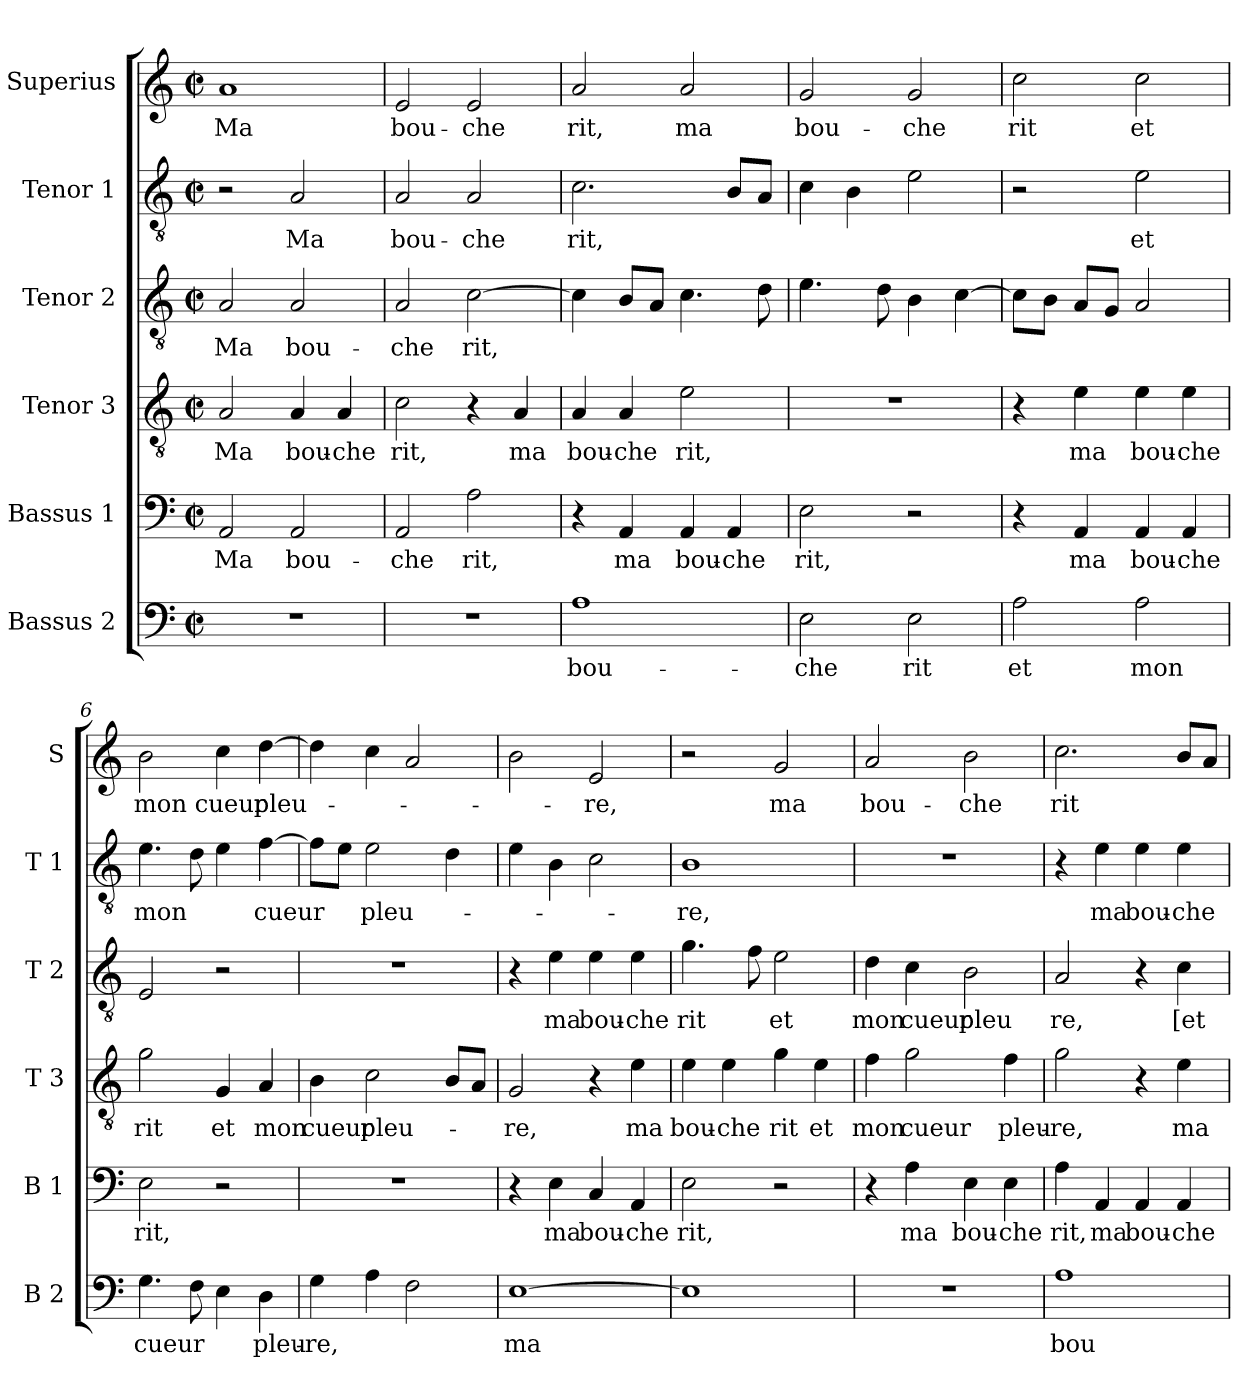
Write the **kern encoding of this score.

**kern	**text	**kern	**text	**kern	**text	**kern	**text	**kern	**text	**kern	**text
*part6	*part6	*part5	*part5	*part4	*part4	*part3	*part3	*part2	*part2	*part1	*part1
*staff6	*staff6	*staff5	*staff5	*staff4	*staff4	*staff3	*staff3	*staff2	*staff2	*staff1	*staff1
*I"Bassus 2	*	*I"Bassus 1	*	*I"Tenor 3	*	*I"Tenor 2	*	*I"Tenor 1	*	*I"Superius	*
*I'B 2	*	*I'B 1	*	*I'T 3	*	*I'T 2	*	*I'T 1	*	*I'S	*
*clefF4	*	*clefF4	*	*clefGv2	*	*clefGv2	*	*clefGv2	*	*clefG2	*
*k[]	*	*k[]	*	*k[]	*	*k[]	*	*k[]	*	*k[]	*
*M2/2	*	*M2/2	*	*M2/2	*	*M2/2	*	*M2/2	*	*M2/2	*
*met(c|)	*	*met(c|)	*	*met(c|)	*	*met(c|)	*	*met(c|)	*	*met(c|)	*
*MM120	*	*MM120	*	*MM120	*	*MM120	*	*MM120	*	*MM120	*
=1	=1	=1	=1	=1	=1	=1	=1	=1	=1	=1	=1
!	!	!	!LO:LY:b	!	!LO:LY:b	!	!LO:LY:b	!	!	!	!LO:LY:b
1r	.	2AA/	Ma	2A/	Ma	2A/	Ma	2r	.	1a	Ma
!	!	!	!LO:LY:b	!	!LO:LY:b	!	!LO:LY:b	!	!LO:LY:b	!	!
.	.	2AA/	bou-	4A/	bou-	2A/	bou-	2A/	Ma	.	.
!	!	!	!	!	!LO:LY:b	!	!	!	!	!	!
.	.	.	.	4A/	-che	.	.	.	.	.	.
=2	=2	=2	=2	=2	=2	=2	=2	=2	=2	=2	=2
!	!	!	!LO:LY:b	!	!LO:LY:b	!	!LO:LY:b	!	!LO:LY:b	!	!LO:LY:b
1r	.	2AA/	-che	2c\	rit,	2A/	-che	2A/	bou-	2e/	bou-
!	!	!	!LO:LY:b	!	!	!	!LO:LY:b	!	!LO:LY:b	!	!LO:LY:b
.	.	2A\	rit,	4r	.	[2c\	rit,	2A/	-che	2e/	-che
!	!	!	!	!	!LO:LY:b	!	!	!	!	!	!
.	.	.	.	4A/	ma	.	.	.	.	.	.
=3	=3	=3	=3	=3	=3	=3	=3	=3	=3	=3	=3
!	!LO:LY:b	!	!	!	!LO:LY:b	!	!	!	!LO:LY:b	!	!LO:LY:b
1A	bou-	4r	.	4A/	bou-	4c\]	.	2.c\	rit,	2a/	rit,
!	!	!	!LO:LY:b	!	!LO:LY:b	!	!	!	!	!	!
.	.	4AA/	ma	4A/	-che	8B/L	.	.	.	.	.
.	.	.	.	.	.	8A/J	.	.	.	.	.
!	!	!	!LO:LY:b	!	!LO:LY:b	!	!	!	!	!	!LO:LY:b
.	.	4AA/	bou-	2e\	rit,	4.c\	.	.	.	2a/	ma
!	!	!	!LO:LY:b	!	!	!	!	!	!	!	!
.	.	4AA/	-che	.	.	.	.	8B/L	.	.	.
.	.	.	.	.	.	8d\	.	8A/J	.	.	.
=4	=4	=4	=4	=4	=4	=4	=4	=4	=4	=4	=4
!	!LO:LY:b	!	!LO:LY:b	!	!	!	!	!	!	!	!LO:LY:b
2E\	-che	2E\	rit,	1r	.	4.e\	.	4c\	.	2g/	bou-
.	.	.	.	.	.	.	.	4B\	.	.	.
.	.	.	.	.	.	8d\	.	.	.	.	.
!	!LO:LY:b	!	!	!	!	!	!	!	!	!	!LO:LY:b
2E\	rit	2r	.	.	.	4B\	.	2e\	.	2g/	-che
.	.	.	.	.	.	[4c\	.	.	.	.	.
=5	=5	=5	=5	=5	=5	=5	=5	=5	=5	=5	=5
!	!LO:LY:b	!	!	!	!	!	!	!	!	!	!LO:LY:b
2A\	et	4r	.	4r	.	8c\L]	.	2r	.	2cc\	rit
.	.	.	.	.	.	8B\J	.	.	.	.	.
!	!	!	!LO:LY:b	!	!LO:LY:b	!	!	!	!	!	!
.	.	4AA/	ma	4e\	ma	8A/L	.	.	.	.	.
.	.	.	.	.	.	8G/J	.	.	.	.	.
!	!LO:LY:b	!	!LO:LY:b	!	!LO:LY:b	!	!	!	!LO:LY:b	!	!LO:LY:b
2A\	mon	4AA/	bou-	4e\	bou-	2A/	.	2e\	et	2cc\	et
!	!	!	!LO:LY:b	!	!LO:LY:b	!	!	!	!	!	!
.	.	4AA/	-che	4e\	-che	.	.	.	.	.	.
!!LO:PB:g=z
=6	=6	=6	=6	=6	=6	=6	=6	=6	=6	=6	=6
!	!LO:LY:b	!	!LO:LY:b	!	!LO:LY:b	!	!	!	!LO:LY:b	!	!LO:LY:b
4.G\	cueur	2E\	rit,	2g\	rit	2E/	.	4.e\	mon	2b\	mon
8F\	.	.	.	.	.	.	.	8d\	.	.	.
!	!	!	!	!	!LO:LY:b	!	!	!	!	!	!LO:LY:b
4E\	.	2r	.	4G/	et	2r	.	4e\	.	4cc\	cueur
!	!LO:LY:b	!	!	!	!LO:LY:b	!	!	!	!LO:LY:b	!	!LO:LY:b
4D\	pleu-	.	.	4A/	mon	.	.	[4f\	cueur	[4dd\	pleu-
=7	=7	=7	=7	=7	=7	=7	=7	=7	=7	=7	=7
!	!LO:LY:b	!	!	!	!LO:LY:b	!	!	!	!	!	!
4G\	-re,	1r	.	4B\	cueur	1r	.	8f\L]	.	4dd\]	.
.	.	.	.	.	.	.	.	8e\J	.	.	.
!	!	!	!	!	!LO:LY:b	!	!	!	!LO:LY:b	!	!
4A\	.	.	.	2c\	pleu-	.	.	2e\	pleu-	4cc\	.
2F\	.	.	.	.	.	.	.	.	.	2a/	.
.	.	.	.	8B/L	.	.	.	4d\	.	.	.
.	.	.	.	8A/J	.	.	.	.	.	.	.
=8	=8	=8	=8	=8	=8	=8	=8	=8	=8	=8	=8
!	!LO:LY:b	!	!	!	!LO:LY:b	!	!	!	!	!	!
[1E	ma	4r	.	2G/	-re,	4r	.	4e\	.	2b\	.
!	!	!	!LO:LY:b	!	!	!	!LO:LY:b	!	!	!	!
.	.	4E\	ma	.	.	4e\	ma	4B\	.	.	.
!	!	!	!LO:LY:b	!	!	!	!LO:LY:b	!	!	!	!LO:LY:b
.	.	4C/	bou-	4r	.	4e\	bou-	2c\	.	2e/	-re,
!	!	!	!LO:LY:b	!	!LO:LY:b	!	!LO:LY:b	!	!	!	!
.	.	4AA/	-che	4e\	ma	4e\	-che	.	.	.	.
=9	=9	=9	=9	=9	=9	=9	=9	=9	=9	=9	=9
!	!	!	!LO:LY:b	!	!LO:LY:b	!	!LO:LY:b	!	!LO:LY:b	!	!
1E]	.	2E\	rit,	4e\	bou-	4.g\	rit	1B	-re,	2r	.
!	!	!	!	!	!LO:LY:b	!	!	!	!	!	!
.	.	.	.	4e\	-che	.	.	.	.	.	.
.	.	.	.	.	.	8f\	.	.	.	.	.
!	!	!	!	!	!LO:LY:b	!	!LO:LY:b	!	!	!	!LO:LY:b
.	.	2r	.	4g\	rit	2e\	et	.	.	2g/	ma
!	!	!	!	!	!LO:LY:b	!	!	!	!	!	!
.	.	.	.	4e\	et	.	.	.	.	.	.
=10	=10	=10	=10	=10	=10	=10	=10	=10	=10	=10	=10
!	!	!	!	!	!LO:LY:b	!	!LO:LY:b	!	!	!	!LO:LY:b
1r	.	4r	.	4f\	mon	4d\	mon	1r	.	2a/	bou-
!	!	!	!LO:LY:b	!	!LO:LY:b	!	!LO:LY:b	!	!	!	!
.	.	4A\	ma	2g\	cueur	4c\	cueur	.	.	.	.
!	!	!	!LO:LY:b	!	!	!	!LO:LY:b	!	!	!	!LO:LY:b
.	.	4E\	bou-	.	.	2B\	pleu	.	.	2b\	-che
!	!	!	!LO:LY:b	!	!LO:LY:b	!	!	!	!	!	!
.	.	4E\	-che	4f\	pleu-	.	.	.	.	.	.
!!LO:LB:g=z
=11	=11	=11	=11	=11	=11	=11	=11	=11	=11	=11	=11
!	!LO:LY:b	!	!LO:LY:b	!	!LO:LY:b	!	!LO:LY:b	!	!	!	!LO:LY:b
1A	bou-	4A\	rit,	2g\	-re,	2A/	re,	4r	.	2.cc\	rit
!	!	!	!LO:LY:b	!	!	!	!	!	!LO:LY:b	!	!
.	.	4AA/	ma	.	.	.	.	4e\	ma	.	.
!	!	!	!LO:LY:b	!	!	!	!	!	!LO:LY:b	!	!
.	.	4AA/	bou-	4r	.	4r	.	4e\	bou-	.	.
!	!	!	!LO:LY:b	!	!LO:LY:b	!	!LO:LY:b	!	!LO:LY:b	!	!
.	.	4AA/	-che	4e\	ma	4c\	[et	4e\	-che	8b/L	.
.	.	.	.	.	.	.	.	.	.	8a/J	.
=	=	=	=	=	=	=	=	=	=	=	=
*-	*-	*-	*-	*-	*-	*-	*-	*-	*-	*-	*-
